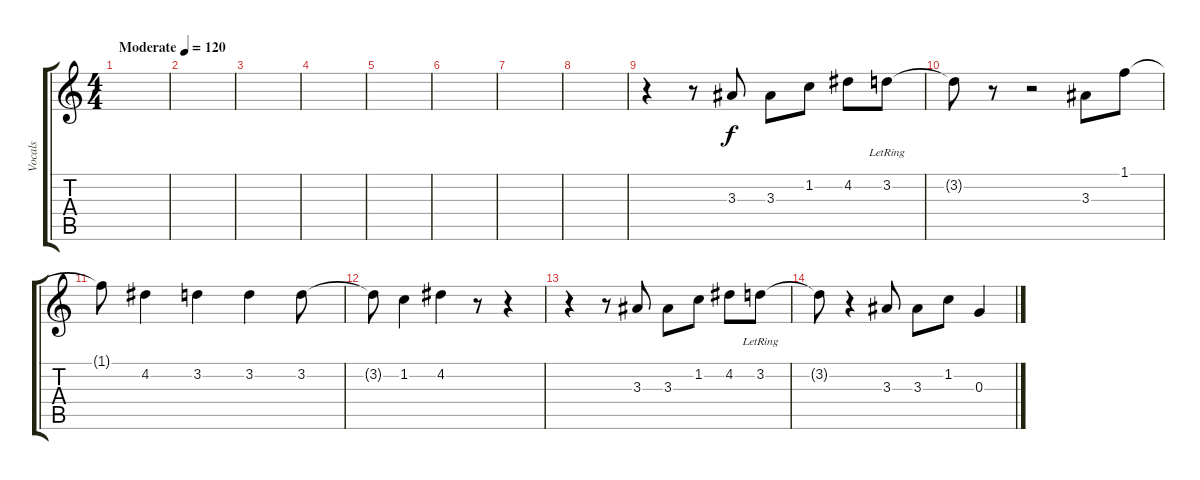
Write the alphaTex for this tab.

\track ("Vocals" "Vocals") {instrument distortionguitar}
\staff {score tabs}
\tuning (E4 B3 G3 D3 A2 E2) {hide}
\ts (4 4)
\tempo (120 "Moderate")
\clef g2
\ks c
|
|
|
|
|
|
|
|
r.4 r.8 3.3.8 3.3.8 1.2.8 4.2.8 3.2{lr}.8 |
3.2{t}.8 r.8 r.2 3.3.8 1.1.8 |
1.1{t}.8 4.2.4 3.2.4 3.2.4 3.2.8 |
3.2{t}.8 1.2.4 4.2.4 r.8 r.4 |
r.4 r.8 3.3.8 3.3.8 1.2.8 4.2.8 3.2{lr}.8 |
3.2{t}.8 r.4 3.3.8 3.3.8 1.2.8 0.3.4
